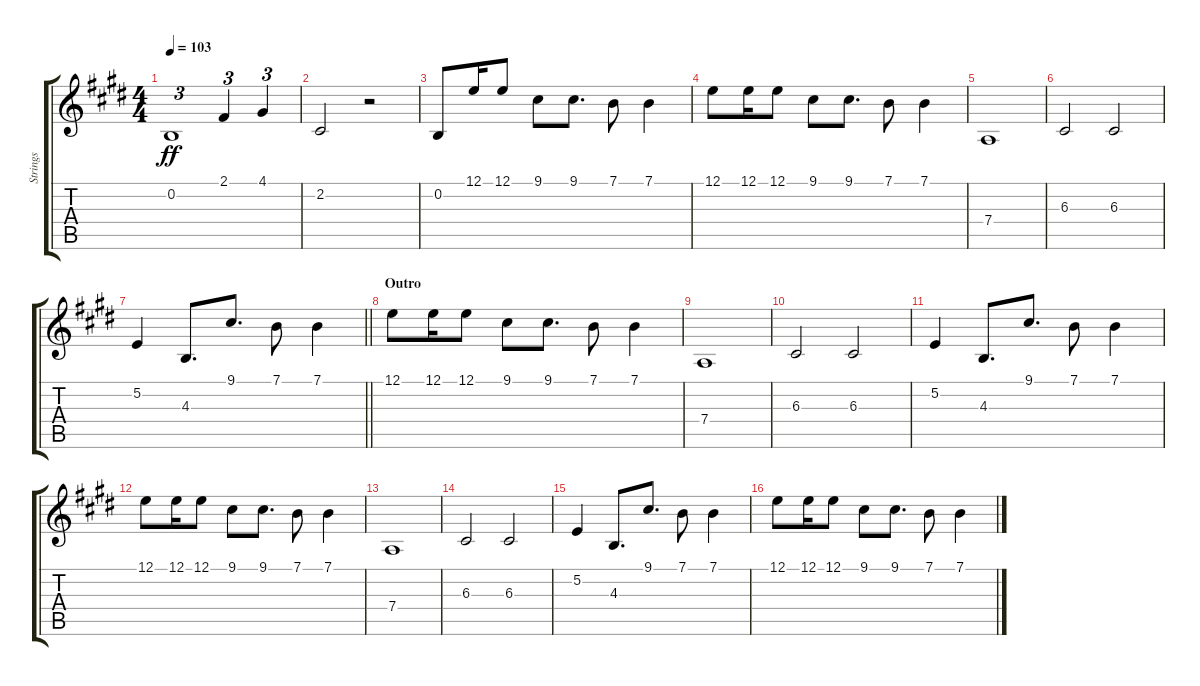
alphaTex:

\track ("Strings" "Strings") {instrument synthstrings1}
\staff {score tabs}
\tuning (E4 B3 G3 D3 A2 E2) {hide}
\ts (4 4)
\tempo 103
\clef g2
\ks e
0.2.1{tu (3 2) dy ff} 2.1.4{tu (3 2)} 4.1.4{tu (3 2)} |
2.2.2 r.2 |
0.2.8 12.1.16 12.1.8 9.1.8 9.1.8{d} 7.1.8 7.1.4 |
12.1.8 12.1.16 12.1.8 9.1.8 9.1.8{d} 7.1.8 7.1.4 |
7.4.1 |
6.3.2 6.3.2 |
\barLineRight lightlight
5.2.4 4.3.8{d} 9.1.8{d} 7.1.8 7.1.4 |
\section ("" "Outro")
12.1.8 12.1.16 12.1.8 9.1.8 9.1.8{d} 7.1.8 7.1.4 |
7.4.1 |
6.3.2 6.3.2 |
5.2.4 4.3.8{d} 9.1.8{d} 7.1.8 7.1.4 |
12.1.8 12.1.16 12.1.8 9.1.8 9.1.8{d} 7.1.8 7.1.4 |
7.4.1 |
6.3.2 6.3.2 |
5.2.4 4.3.8{d} 9.1.8{d} 7.1.8 7.1.4 |
12.1.8 12.1.16 12.1.8 9.1.8 9.1.8{d} 7.1.8 7.1.4
